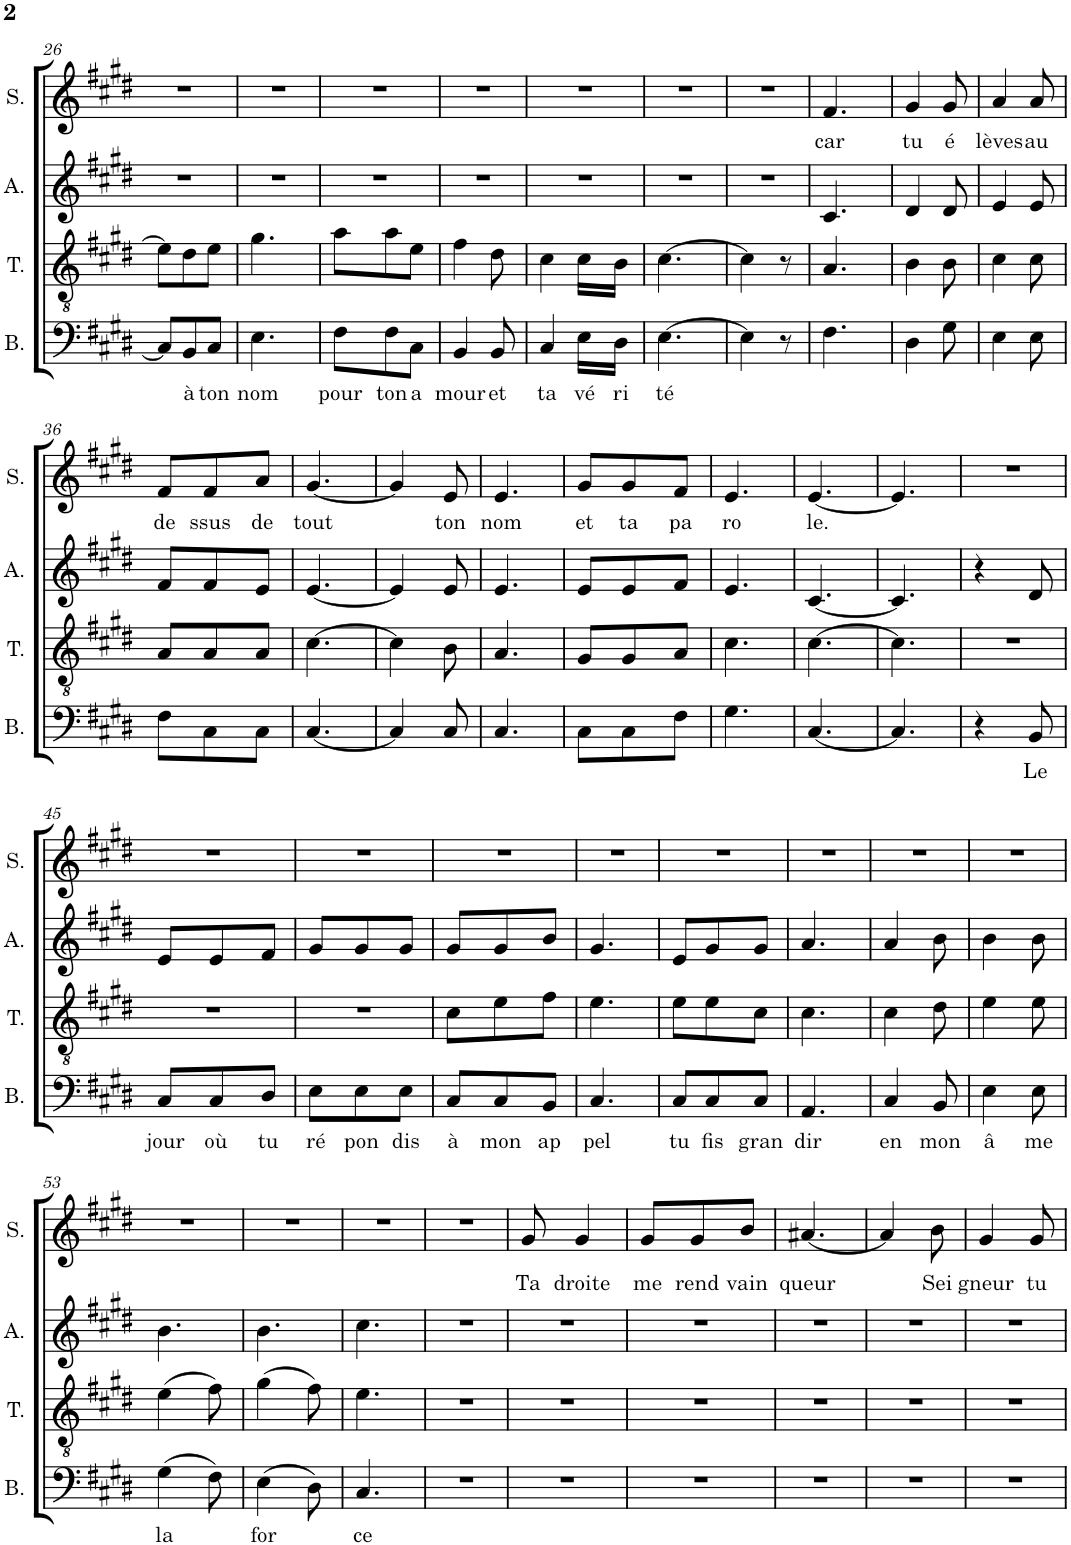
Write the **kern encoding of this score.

**kern	**text	**kern	**kern	**kern	**text
*part4	*part4	*part3	*part2	*part1	*part1
*staff4	*staff4	*staff3	*staff2	*staff1	*staff1
*I"Basse	*	*I"Ténor	*I"Alto	*I"Soprano	*
*I'B.	*	*I'T.	*I'A.	*I'S.	*
!!LO:PB:g=z
*clefF4	*	*clefGv2	*clefG2	*clefG2	*
*k[f#c#g#d#]	*	*k[f#c#g#d#]	*k[f#c#g#d#]	*k[f#c#g#d#]	*
*M3/8	*	*M3/8	*M3/8	*M3/8	*
=26	=26	=26	=26	=26	=26
8C#/L]	.	8e\L]	4.r	4.r	.
!	!LO:LY:b	!	!	!	!
8BB/	à	8d#\	.	.	.
!	!LO:LY:b	!	!	!	!
8C#/J	ton	8e\J	.	.	.
=27	=27	=27	=27	=27	=27
!	!LO:LY:b	!	!	!	!
4.E\	nom	4.g#\	4.r	4.r	.
=28	=28	=28	=28	=28	=28
!	!LO:LY:b	!	!	!	!
8F#\L	pour	8a\L	4.r	4.r	.
!	!LO:LY:b	!	!	!	!
8F#\	ton	8a\	.	.	.
!	!LO:LY:b	!	!	!	!
8C#\J	a	8e\J	.	.	.
=29	=29	=29	=29	=29	=29
!	!LO:LY:b	!	!	!	!
4BB/	mour	4f#\	4.r	4.r	.
!	!LO:LY:b	!	!	!	!
8BB/	et	8d#\	.	.	.
=30	=30	=30	=30	=30	=30
!	!LO:LY:b	!	!	!	!
4C#/	ta	4c#\	4.r	4.r	.
!	!LO:LY:b	!	!	!	!
16E\LL	vé	16c#\LL	.	.	.
!	!LO:LY:b	!	!	!	!
16D#\JJ	ri	16B\JJ	.	.	.
=31	=31	=31	=31	=31	=31
!	!LO:LY:b	!	!	!	!
[4.E\	té	[4.c#\	4.r	4.r	.
=32	=32	=32	=32	=32	=32
4E\]	.	4c#\]	4.r	4.r	.
8r	.	8r	.	.	.
=33	=33	=33	=33	=33	=33
!	!	!	!	!	!LO:LY:b
4.F#\	.	4.A/	4.c#/	4.f#/	car
=34	=34	=34	=34	=34	=34
!	!	!	!	!	!LO:LY:b
4D#\	.	4B\	4d#/	4g#/	tu
!	!	!	!	!	!LO:LY:b
8G#\	.	8B\	8d#/	8g#/	é
=35	=35	=35	=35	=35	=35
!	!	!	!	!	!LO:LY:b
4E\	.	4c#\	4e/	4a/	lèves
!	!	!	!	!	!LO:LY:b
8E\	.	8c#\	8e/	8a/	au
!!LO:LB:g=z
=36	=36	=36	=36	=36	=36
!	!	!	!	!	!LO:LY:b
8F#\L	.	8A/L	8f#/L	8f#/L	de
!	!	!	!	!	!LO:LY:b
8C#\	.	8A/	8f#/	8f#/	ssus
!	!	!	!	!	!LO:LY:b
8C#\J	.	8A/J	8e/J	8a/J	de
=37	=37	=37	=37	=37	=37
!	!	!	!	!	!LO:LY:b
[4.C#/	.	[4.c#\	[4.e/	[4.g#/	tout
=38	=38	=38	=38	=38	=38
4C#/]	.	4c#\]	4e/]	4g#/]	.
!	!	!	!	!	!LO:LY:b
8C#/	.	8B\	8e/	8e/	ton
=39	=39	=39	=39	=39	=39
!	!	!	!	!	!LO:LY:b
4.C#/	.	4.A/	4.e/	4.e/	nom
=40	=40	=40	=40	=40	=40
!	!	!	!	!	!LO:LY:b
8C#\L	.	8G#/L	8e/L	8g#/L	et
!	!	!	!	!	!LO:LY:b
8C#\	.	8G#/	8e/	8g#/	ta
!	!	!	!	!	!LO:LY:b
8F#\J	.	8A/J	8f#/J	8f#/J	pa
=41	=41	=41	=41	=41	=41
!	!	!	!	!	!LO:LY:b
4.G#\	.	4.c#\	4.e/	4.e/	ro
=42	=42	=42	=42	=42	=42
!	!	!	!	!	!LO:LY:b
[4.C#/	.	[4.c#\	[4.c#/	[4.e/	le.
=43	=43	=43	=43	=43	=43
4.C#/]	.	4.c#\]	4.c#/]	4.e/]	.
=44	=44	=44	=44	=44	=44
4r	.	4.r	4r	4.r	.
!	!LO:LY:b	!	!	!	!
8BB/	Le	.	8d#/	.	.
!!LO:LB:g=z
=45	=45	=45	=45	=45	=45
!	!LO:LY:b	!	!	!	!
8C#/L	jour	4.r	8e/L	4.r	.
!	!LO:LY:b	!	!	!	!
8C#/	où	.	8e/	.	.
!	!LO:LY:b	!	!	!	!
8D#/J	tu	.	8f#/J	.	.
=46	=46	=46	=46	=46	=46
!	!LO:LY:b	!	!	!	!
8E\L	ré	4.r	8g#/L	4.r	.
!	!LO:LY:b	!	!	!	!
8E\	pon	.	8g#/	.	.
!	!LO:LY:b	!	!	!	!
8E\J	dis	.	8g#/J	.	.
=47	=47	=47	=47	=47	=47
!	!LO:LY:b	!	!	!	!
8C#/L	à	8c#\L	8g#/L	4.r	.
!	!LO:LY:b	!	!	!	!
8C#/	mon	8e\	8g#/	.	.
!	!LO:LY:b	!	!	!	!
8BB/J	ap	8f#\J	8b/J	.	.
=48	=48	=48	=48	=48	=48
!	!LO:LY:b	!	!	!	!
4.C#/	pel	4.e\	4.g#/	4.r	.
=49	=49	=49	=49	=49	=49
!	!LO:LY:b	!	!	!	!
8C#/L	tu	8e\L	8e/L	4.r	.
!	!LO:LY:b	!	!	!	!
8C#/	fis	8e\	8g#/	.	.
!	!LO:LY:b	!	!	!	!
8C#/J	gran	8c#\J	8g#/J	.	.
=50	=50	=50	=50	=50	=50
!	!LO:LY:b	!	!	!	!
4.AA/	dir	4.c#\	4.a/	4.r	.
=51	=51	=51	=51	=51	=51
!	!LO:LY:b	!	!	!	!
4C#/	en	4c#\	4a/	4.r	.
!	!LO:LY:b	!	!	!	!
8BB/	mon	8d#\	8b\	.	.
=52	=52	=52	=52	=52	=52
!	!LO:LY:b	!	!	!	!
4E\	â	4e\	4b\	4.r	.
!	!LO:LY:b	!	!	!	!
8E\	me	8e\	8b\	.	.
!!LO:LB:g=z
=53	=53	=53	=53	=53	=53
!	!LO:LY:b	!	!	!	!
(4G#\	la	(4e\	4.b\	4.r	.
8F#\)	.	8f#\)	.	.	.
=54	=54	=54	=54	=54	=54
!	!LO:LY:b	!	!	!	!
(4E\	for	(4g#\	4.b\	4.r	.
8D#\)	.	8f#\)	.	.	.
=55	=55	=55	=55	=55	=55
!	!LO:LY:b	!	!	!	!
4.C#/	ce	4.e\	4.cc#\	4.r	.
=56	=56	=56	=56	=56	=56
4.r	.	4.r	4.r	4.r	.
=57	=57	=57	=57	=57	=57
!	!	!	!	!	!LO:LY:b
4.r	.	4.r	4.r	8g#/	Ta
!	!	!	!	!	!LO:LY:b
.	.	.	.	4g#/	droite
=58	=58	=58	=58	=58	=58
!	!	!	!	!	!LO:LY:b
4.r	.	4.r	4.r	8g#/L	me
!	!	!	!	!	!LO:LY:b
.	.	.	.	8g#/	rend
!	!	!	!	!	!LO:LY:b
.	.	.	.	8b/J	vain
=59	=59	=59	=59	=59	=59
!	!	!	!	!	!LO:LY:b
4.r	.	4.r	4.r	[4.a#X/	queur
=60	=60	=60	=60	=60	=60
4.r	.	4.r	4.r	4a#/]	.
!	!	!	!	!	!LO:LY:b
.	.	.	.	8b\	Sei
=61	=61	=61	=61	=61	=61
!	!	!	!	!	!LO:LY:b
4.r	.	4.r	4.r	4g#/	gneur
!	!	!	!	!	!LO:LY:b
.	.	.	.	8g#/	tu
=	=	=	=	=	=
*-	*-	*-	*-	*-	*-
